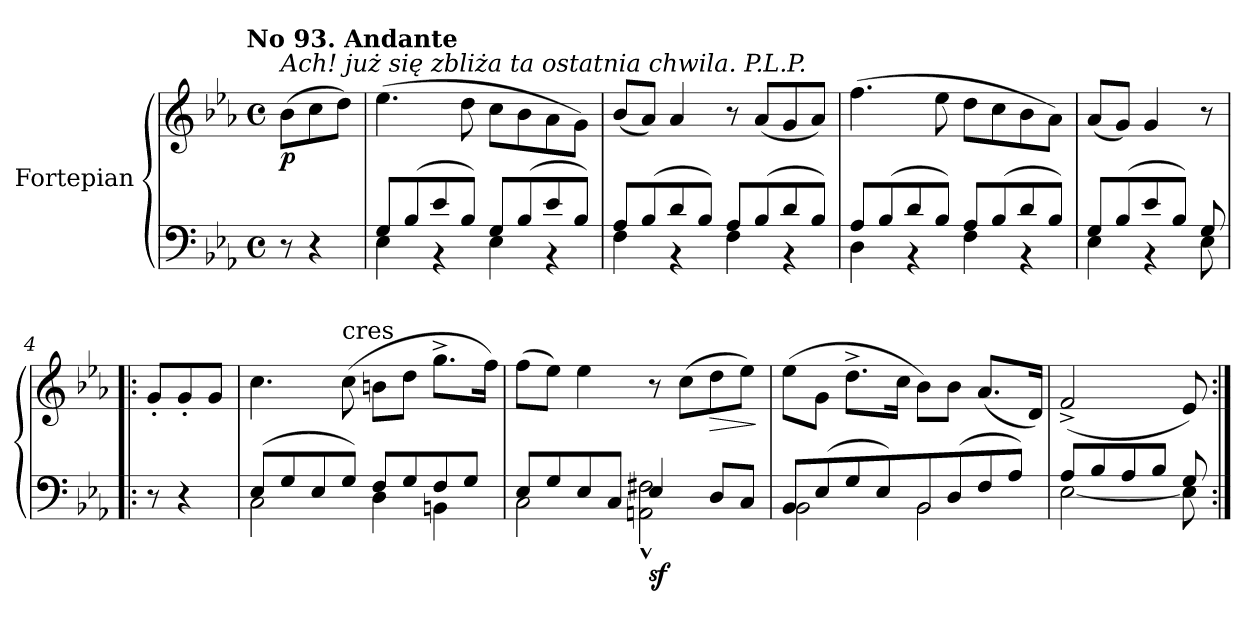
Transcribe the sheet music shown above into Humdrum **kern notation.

**kern	**dynam	**kern	**dynam
*part2	*part2	*part1	*part1
*staff2	*staff2	*staff1	*staff1
*I"Fortepian	*	*I"Fortepian	*
*clefF4	*	*clefG2	*
*k[b-e-a-]	*	*k[b-e-a-]	*
!!LO:TX:omd:t=No 93. Andante
*M4/4	*	*M4/4	*
*met(c)	*	*met(c)	*
*MM72	*	*MM72	*
=	=	=	=
!	!	!LO:TX:a:i:t=Ach! już się zbliża ta ostatnia chwila. P.L.P.	!
8r	.	(8b-\L	p
4r	.	8cc\	.
.	.	8dd\J)	.
=1	=1	=1	=1
*^	*	*	*
8G/L	4E-\	.	(4.ee-\	.
(<8B-/	.	.	.	.
8e-/	4r	.	.	.
8B-/J)	.	.	8dd\	.
8G/L	4E-\	.	8cc\L	.
(<8B-/	.	.	8b-\	.
8e-/	4r	.	8a-\	.
8B-/J)	.	.	8g\J)	.
=2	=2	=2	=2	=2
8A-/L	4F\	.	(8b-/L	.
(<8B-/	.	.	8a-/J)	.
8d/	4r	.	4a-/	.
8B-/J)	.	.	.	.
8A-/L	4F\	.	8r	.
(<8B-/	.	.	(8a-/L	.
8d/	4r	.	8g/	.
8B-/J)	.	.	8a-/J)	.
=3	=3	=3	=3	=3
8A-/L	4D\	.	(4.ff\	.
(<8B-/	.	.	.	.
8d/	4r	.	.	.
8B-/J)	.	.	8ee-\	.
8A-/L	4F\	.	8dd\L	.
(<8B-/	.	.	8cc\	.
8d/	4r	.	8b-\	.
8B-/J)	.	.	8a-\J)	.
=	=	=	=	=
8G/L	4E-\	.	(8a-/L	.
(<8B-/	.	.	8g/J)	.
8e-/	4r	.	4g/	.
8B-/J)	.	.	.	.
8G/	8E-\	.	8r	.
*v	*v	*	*	*
=4!|:	=4!|:	=4!|:	=4!|:
8r	.	8g'/L	.
4r	.	8g'/	.
.	.	8g/J	.
=5	=5	=5	=5
*^	*	*	*
(8E-/L	2C\	.	4.cc\	.
8G/	.	.	.	.
8E-/	.	.	.	.
!	!	!	!LO:TX:t=cres	!
8G/J)	.	.	(8cc\	.
8F/L	4D\	.	8bn\L	.
8G/	.	.	8dd\J	.
8F/	4BBn\	.	8.gg^\L	.
8G/J	.	.	.	.
.	.	.	16ff\Jk)	.
=6	=6	=6	=6	=6
8E-/L	2C\	.	(8ff\L	.
8G/	.	.	8ee-\J)	.
8E-/	.	.	4ee-\	.
8C/J	.	.	.	.
!	!	!LO:DY:b	!	!
4E-/	2AAn^^>\ 2F#X^^>\	sf	8r	.
.	.	.	(8cc\L	.
!	!	!	!	!LO:HP:b
8D/L	.	.	8dd\	>
8C/J	.	.	8ee-\J)	.
*v	*v	*	*	*
.	.	.	]
=7	=7	=7	=7
!LO:N:vis=2	!	!	!
*^	*	*	*
8BB-/	2BB-\	.	(8ee-\L	.
(<8E-/	.	.	8g\J	.
8G/	.	.	8.dd^<\L	.
8E-/J)	.	.	.	.
.	.	.	16cc\Jk	.
!LO:N:vis=2	!	!	!	!
8BB-/	2BB-\	.	8b-\L)	.
(<8D/	.	.	8b-\J	.
8F/	.	.	(8.a-/L	.
8A-/J)	.	.	.	.
.	.	.	16d/Jk)	.
=8	=8	=8	=8	=8
8A-/L	[2E-\	.	(2f^/	.
8B-/	.	.	.	.
8A-/	.	.	.	.
8B-/J	.	.	.	.
8G/	8E-\]	.	8e-/)	.
*v	*v	*	*	*
=:|!	=:|!	=:|!	=:|!
*-	*-	*-	*-
